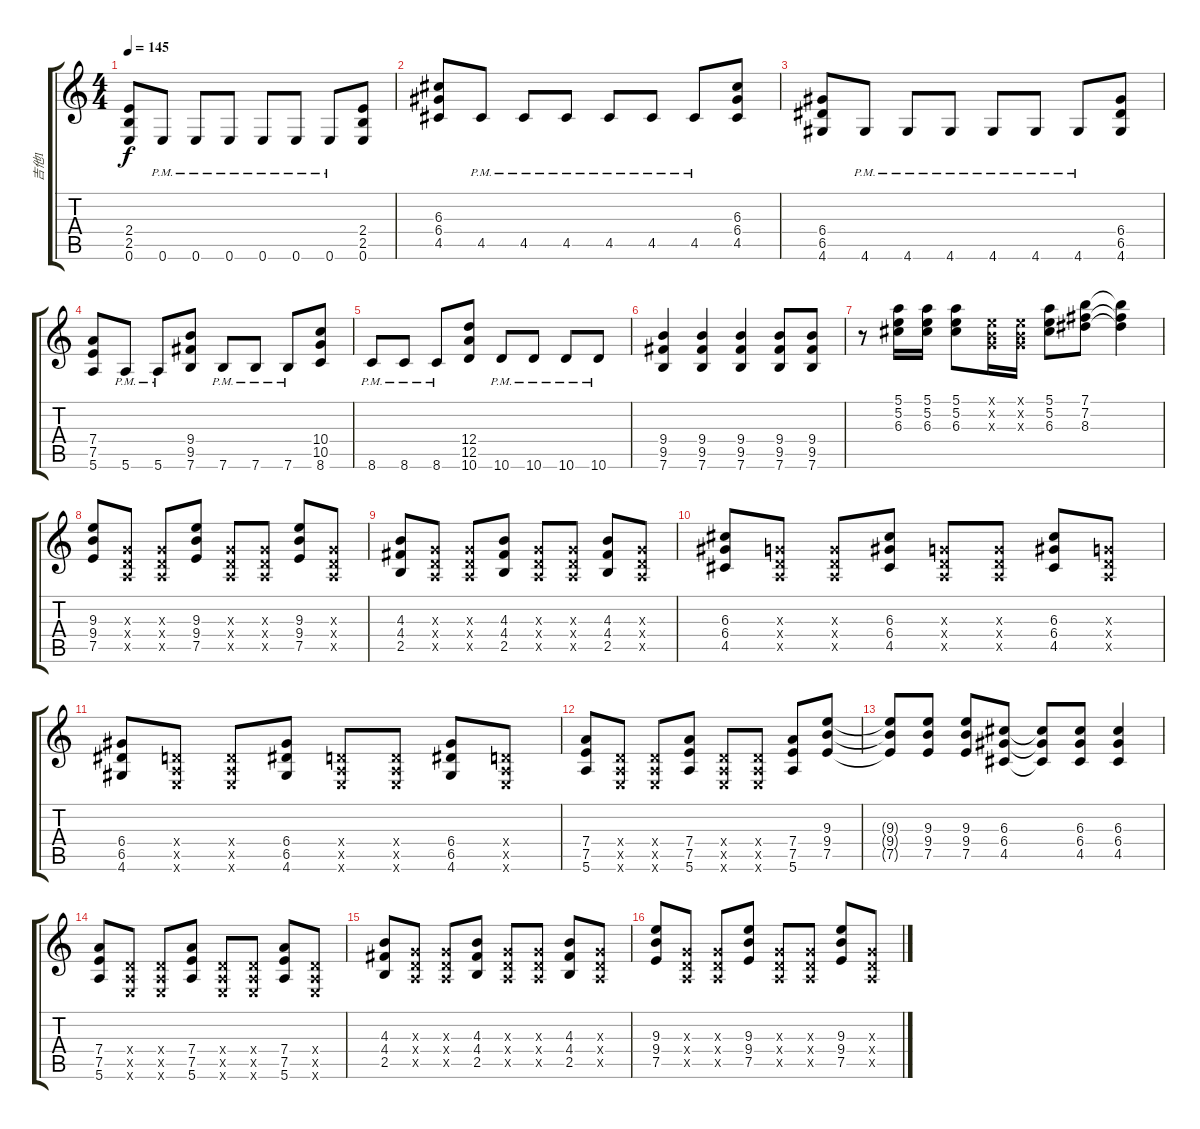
\track ("吉他1" "吉他1") {instrument distortionguitar}
\staff {score tabs}
\tuning (E4 B3 G3 D3 A2 E2) {hide}
\ts (4 4)
\tempo 145
\clef g2
\ks c
(2.4 2.5 0.6).8{dy f} 0.6{pm}.8 0.6{pm}.8 0.6{pm}.8 0.6{pm}.8 0.6{pm}.8 0.6{pm}.8 (2.4 2.5 0.6).8 |
(6.3 6.4 4.5).8 4.5{pm}.8 4.5{pm}.8 4.5{pm}.8 4.5{pm}.8 4.5{pm}.8 4.5{pm}.8 (6.3 6.4 4.5).8 |
(6.4 6.5 4.6).8 4.6{pm}.8 4.6{pm}.8 4.6{pm}.8 4.6{pm}.8 4.6{pm}.8 4.6{pm}.8 (6.4 6.5 4.6).8 |
(7.4 7.5 5.6).8 5.6{pm}.8 5.6{pm}.8 (9.4 9.5 7.6).8 7.6{pm}.8 7.6{pm}.8 7.6{pm}.8 (10.4 10.5 8.6).8 |
8.6{pm}.8 8.6{pm}.8 8.6{pm}.8 (12.4 12.5 10.6).8 10.6{pm}.8 10.6{pm}.8 10.6{pm}.8 10.6{pm}.8 |
(9.4 9.5 7.6).4 (9.4 9.5 7.6).4 (9.4 9.5 7.6).4 (9.4 9.5 7.6).8 (9.4 9.5 7.6).8 |
r.8 (5.1 5.2 6.3).16 (5.1 5.2 6.3).16 (5.1 5.2 6.3).8 (0.1{x} 0.2{x} 0.3{x}).16 (0.1{x} 0.2{x} 0.3{x}).16 (5.1 5.2 6.3).8 (7.1 7.2 8.3).8 (7.1{t} 7.2{t} 8.3{t}).4 |
(9.3 9.4 7.5).8 (0.3{x} 0.4{x} 0.5{x}).8 (0.3{x} 0.4{x} 0.5{x}).8 (9.3 9.4 7.5).8 (0.3{x} 0.4{x} 0.5{x}).8 (0.3{x} 0.4{x} 0.5{x}).8 (9.3 9.4 7.5).8 (0.3{x} 0.4{x} 0.5{x}).8 |
(4.3 4.4 2.5).8 (0.3{x} 0.4{x} 0.5{x}).8 (0.3{x} 0.4{x} 0.5{x}).8 (4.3 4.4 2.5).8 (0.3{x} 0.4{x} 0.5{x}).8 (0.3{x} 0.4{x} 0.5{x}).8 (4.3 4.4 2.5).8 (0.3{x} 0.4{x} 0.5{x}).8 |
(6.3 6.4 4.5).8 (0.3{x} 0.4{x} 0.5{x}).8 (0.3{x} 0.4{x} 0.5{x}).8 (6.3 6.4 4.5).8 (0.3{x} 0.4{x} 0.5{x}).8 (0.3{x} 0.4{x} 0.5{x}).8 (6.3 6.4 4.5).8 (0.3{x} 0.4{x} 0.5{x}).8 |
(6.4 6.5 4.6).8 (0.4{x} 0.5{x} 0.6{x}).8 (0.4{x} 0.5{x} 0.6{x}).8 (6.4 6.5 4.6).8 (0.4{x} 0.5{x} 0.6{x}).8 (0.4{x} 0.5{x} 0.6{x}).8 (6.4 6.5 4.6).8 (0.4{x} 0.5{x} 0.6{x}).8 |
(7.4 7.5 5.6).8 (0.4{x} 0.5{x} 0.6{x}).8 (0.4{x} 0.5{x} 0.6{x}).8 (7.4 7.5 5.6).8 (0.4{x} 0.5{x} 0.6{x}).8 (0.4{x} 0.5{x} 0.6{x}).8 (7.4 7.5 5.6).8 (9.3 9.4 7.5).8 |
(9.3{t} 9.4{t} 7.5{t}).8 (9.3 9.4 7.5).8 (9.3 9.4 7.5).8 (6.3 6.4 4.5).8 (6.3{t} 6.4{t} 4.5{t}).8 (6.3 6.4 4.5).8 (6.3 6.4 4.5).4 |
(7.4 7.5 5.6).8 (0.4{x} 0.5{x} 0.6{x}).8 (0.4{x} 0.5{x} 0.6{x}).8 (7.4 7.5 5.6).8 (0.4{x} 0.5{x} 0.6{x}).8 (0.4{x} 0.5{x} 0.6{x}).8 (7.4 7.5 5.6).8 (0.4{x} 0.5{x} 0.6{x}).8 |
(4.3 4.4 2.5).8 (0.3{x} 0.4{x} 0.5{x}).8 (0.3{x} 0.4{x} 0.5{x}).8 (4.3 4.4 2.5).8 (0.3{x} 0.4{x} 0.5{x}).8 (0.3{x} 0.4{x} 0.5{x}).8 (4.3 4.4 2.5).8 (0.3{x} 0.4{x} 0.5{x}).8 |
(9.3 9.4 7.5).8 (0.3{x} 0.4{x} 0.5{x}).8 (0.3{x} 0.4{x} 0.5{x}).8 (9.3 9.4 7.5).8 (0.3{x} 0.4{x} 0.5{x}).8 (0.3{x} 0.4{x} 0.5{x}).8 (9.3 9.4 7.5).8 (0.3{x} 0.4{x} 0.5{x}).8
